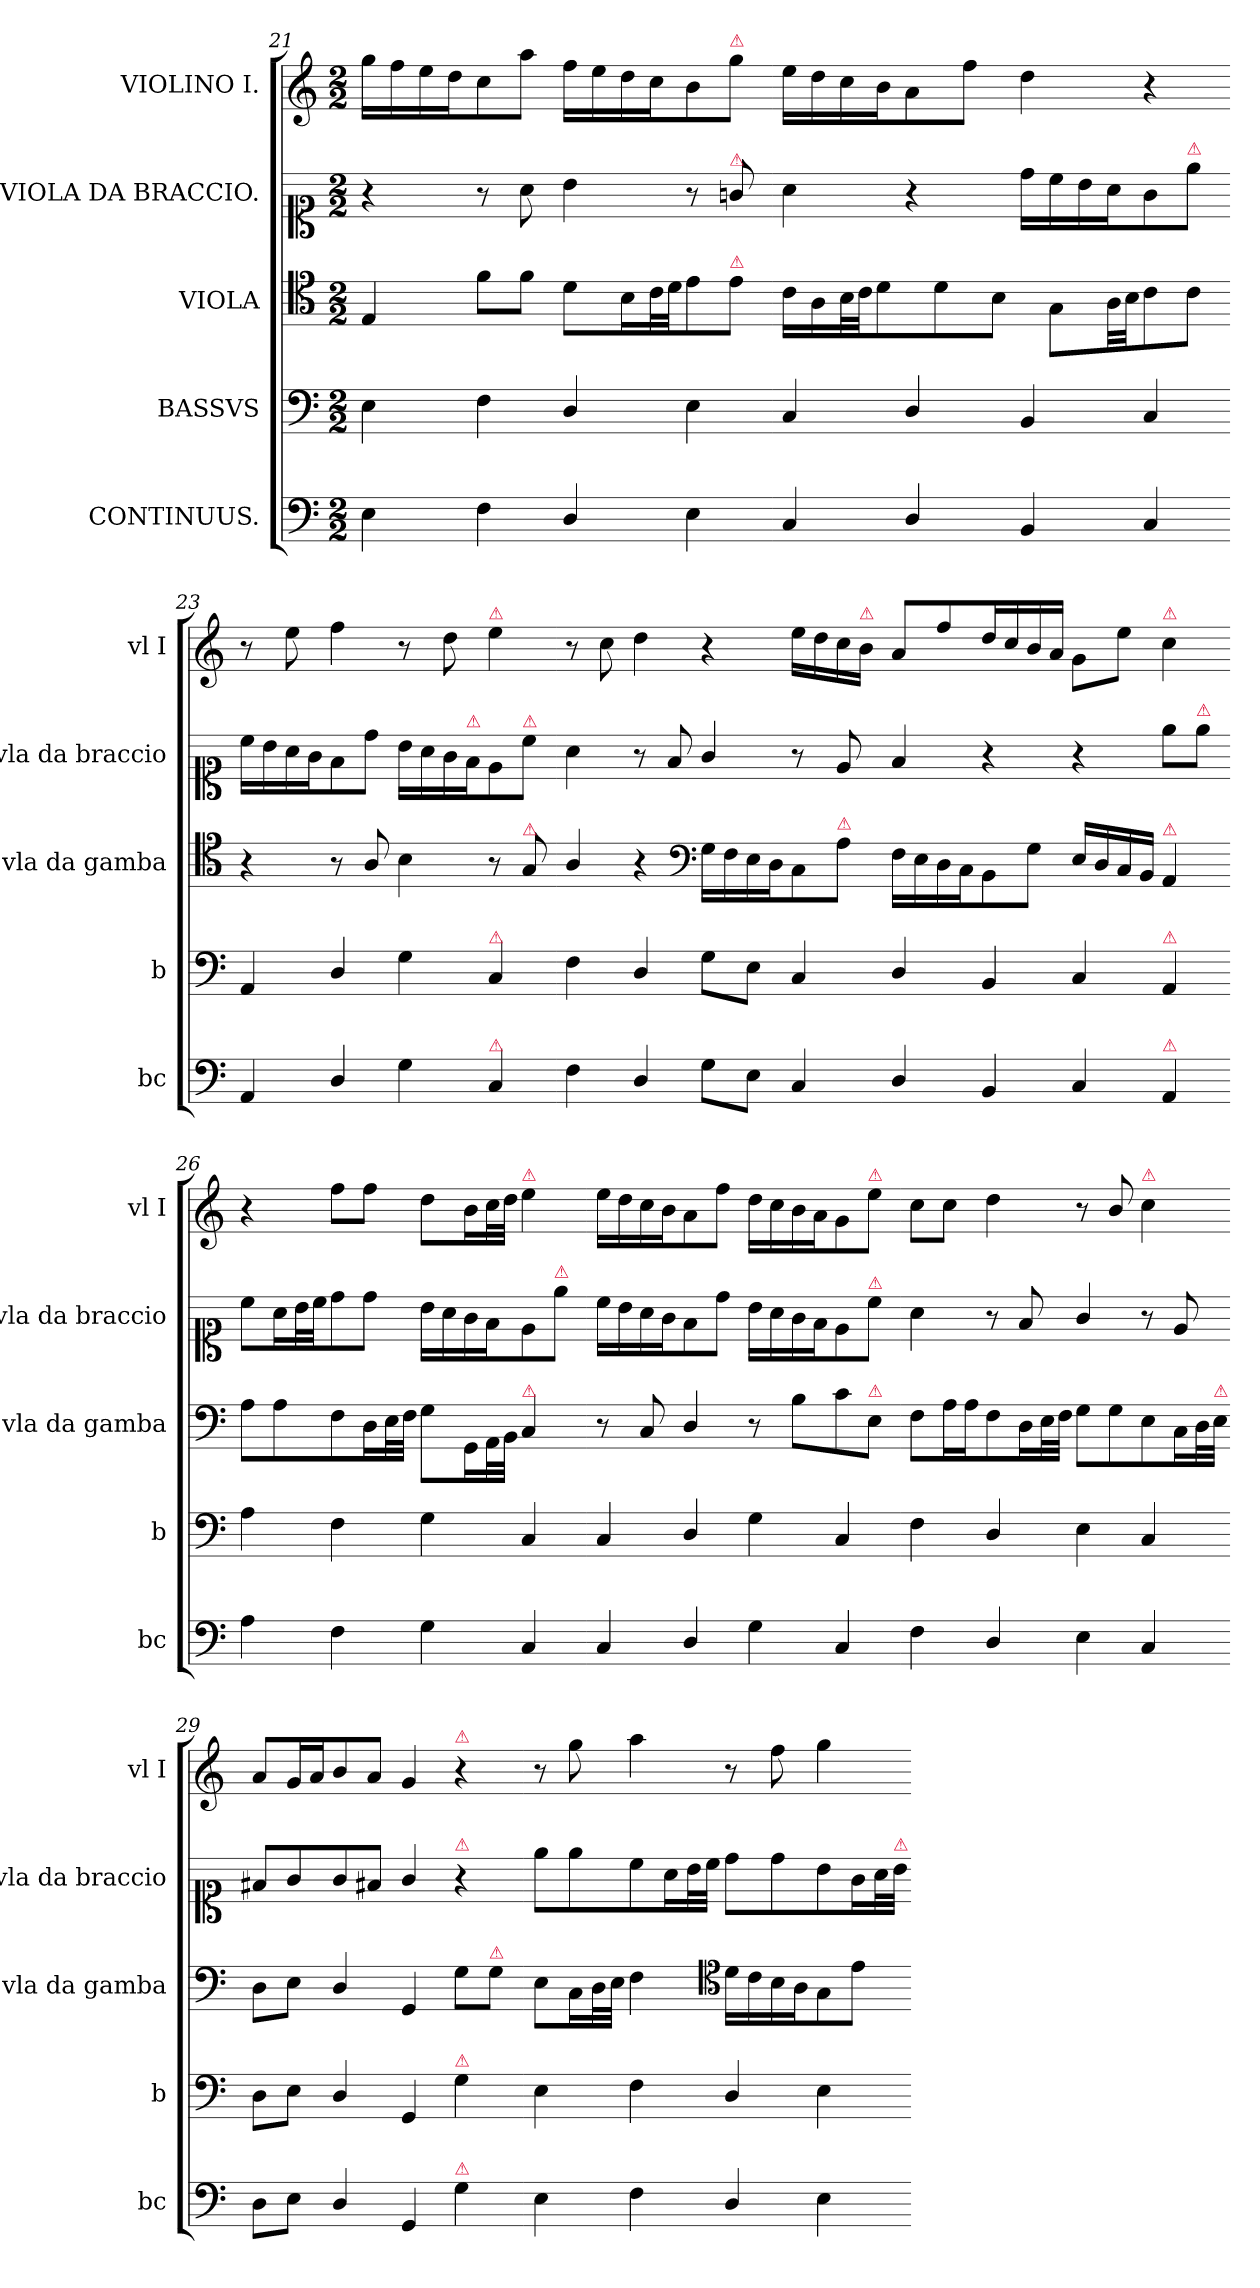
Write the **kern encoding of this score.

**kern	**kern	**kern	**kern	**kern
*part5	*part4	*part3	*part2	*part1
*staff5	*staff4	*staff3	*staff2	*staff1
*I"CONTINUUS.	*I"BASSVS	*I"VIOLA	*I"VIOLA DA BRACCIO.	*I"VIOLINO I.
*I'bc	*I'b	*I'vla da gamba	*I'vla da braccio	*I'vl I
*clefF4	*clefF4	*clefC4	*clefC1	*clefG2
*k[]	*k[]	*k[]	*k[]	*k[]
*a:	*a:	*a:	*a:	*a:
*M2/2	*M2/2	*M2/2	*M2/2	*M2/2
=21	=21	=21	=21	=21
4E\	4E\	4E/	4r	16gg\LL
.	.	.	.	16ff\
.	.	.	.	16ee\
.	.	.	.	16dd\J
4F\	4F\	8f\L	8r	8cc\
.	.	8f\J	8a\	8aa\J
4D/	4D/	8d\L	4b\	16ff\LL
.	.	.	.	16ee\
.	.	16B\L	.	16dd\
.	.	32c\L	.	16cc\J
.	.	32d\JJ	.	.
4E\	4E\	8e\	8r	8b\
!	!	!	!	!LO:TX:a:color=crimson:t=⚠
!	!	!	!LO:TX:a:color=crimson:t=⚠	!
!	!	!LO:TX:a:color=crimson:t=⚠	!	!
.	.	8e\J	8gn/	8gg\J
=22-	=22-	=22-	=22-	=22-
4C/	4C/	16c\LL	4a\	16ee\LL
.	.	16A\	.	16dd\
.	.	32B\L	.	16cc\
.	.	32c\JJ	.	.
.	.	8d\	.	16b\J
4D/	4D/	.	4r	8a\
.	.	8d\	.	.
.	.	.	.	8ff\J
.	.	8B\J	.	.
4BB/	4BB/	.	16dd\LL	4dd\
.	.	8G\L	16cc\	.
.	.	.	16b\	.
.	.	32A\LL	16a\J	.
.	.	32B\JJ	.	.
4C/	4C/	8c\	8g\	4r
!	!	!	!LO:TX:a:color=crimson:t=⚠	!
.	.	8c\J	8ee\J	.
=23-	=23-	=23-	=23-	=23-
4AA/	4AA/	4r	16cc\LL	8r
.	.	.	16b\	.
.	.	.	16a\	8ee\
.	.	.	16g\J	.
4D/	4D/	8r	8f\	4ff\
.	.	8A/	8dd\J	.
4G\	4G\	4B\	16b\LL	8r
.	.	.	16a\	.
.	.	.	16g\	8dd\
!	!	!	!LO:TX:a:color=crimson:t=⚠	!
.	.	.	16f\J	.
!	!	!	!	!LO:TX:a:color=crimson:t=⚠
!	!LO:TX:a:color=crimson:t=⚠	!	!	!
!LO:TX:a:color=crimson:t=⚠	!	!	!	!
4C/	4C/	8r	8e\	4ee\
!	!	!	!LO:TX:a:color=crimson:t=⚠	!
!	!	!LO:TX:a:color=crimson:t=⚠	!	!
.	.	8G/	8cc\J	.
=24-	=24-	=24-	=24-	=24-
4F\	4F\	4A/	4a\	8r
.	.	.	.	8cc\
4D/	4D/	4r	8r	4dd\
.	.	.	8f/	.
*	*	*clefF4	*	*
8G\L	8G\L	16G\LL	4g/	4r
.	.	16F\	.	.
8E\J	8E\J	16E\	.	.
.	.	16D\J	.	.
4C/	4C/	8C\	8r	16ee\LL
.	.	.	.	16dd\
!	!	!LO:TX:a:color=crimson:t=⚠	!	!
.	.	8A\J	8e/	16cc\
!	!	!	!	!LO:TX:a:color=crimson:t=⚠
.	.	.	.	16b\JJ
=25-	=25-	=25-	=25-	=25-
4D/	4D/	16F\LL	4f/	8a/L
.	.	16E\	.	.
.	.	16D\	.	8ff/
.	.	16C\J	.	.
4BB/	4BB/	8BB\	4r	16dd/L
.	.	.	.	16cc/
.	.	8G\J	.	16b/
.	.	.	.	16a/JJ
4C/	4C/	16E/LL	4r	8g\L
.	.	16D/	.	.
.	.	16C/	.	8ee\J
.	.	16BB/JJ	.	.
!	!	!	!	!LO:TX:a:color=crimson:t=⚠
!	!	!LO:TX:a:color=crimson:t=⚠	!	!
!	!LO:TX:a:color=crimson:t=⚠	!	!	!
!LO:TX:a:color=crimson:t=⚠	!	!	!	!
4AA/	4AA/	4AA/	8ee\L	4cc\
!	!	!	!LO:TX:a:color=crimson:t=⚠	!
.	.	.	8ee\J	.
=26-	=26-	=26-	=26-	=26-
4A\	4A\	8A\L	8cc\L	4r
.	.	8A\	16a\L	.
.	.	.	32b\L	.
.	.	.	32cc\JJ	.
4F\	4F\	8F\	8dd\	8ff\L
.	.	16D\L	8dd\J	8ff\J
.	.	32E\L	.	.
.	.	32F\JJJ	.	.
4G\	4G\	8G\L	16b\LL	8dd\L
.	.	.	16a\	.
.	.	16GG\L	16g\	16b\L
.	.	32AA\L	16f\J	32cc\L
.	.	32BB\JJJ	.	32dd\JJJ
!	!	!	!	!LO:TX:a:color=crimson:t=⚠
!	!	!LO:TX:a:color=crimson:t=⚠	!	!
4C/	4C/	4C/	8e\	4ee\
!	!	!	!LO:TX:a:color=crimson:t=⚠	!
.	.	.	8ee\J	.
=27-	=27-	=27-	=27-	=27-
4C/	4C/	8r	16cc\LL	16ee\LL
.	.	.	16b\	16dd\
.	.	8C/	16a\	16cc\
.	.	.	16g\J	16b\J
4D/	4D/	4D/	8f\	8a\
.	.	.	8dd\J	8ff\J
4G\	4G\	8r	16b\LL	16dd\LL
.	.	.	16a\	16cc\
.	.	8B\L	16g\	16b\
.	.	.	16f\J	16a\J
4C/	4C/	8c\	8e\	8g\
!	!	!	!	!LO:TX:a:color=crimson:t=⚠
!	!	!	!LO:TX:a:color=crimson:t=⚠	!
!	!	!LO:TX:a:color=crimson:t=⚠	!	!
.	.	8E\J	8cc\J	8ee\J
=28-	=28-	=28-	=28-	=28-
4F\	4F\	8F\L	4a\	8cc\L
.	.	16A\L	.	8cc\J
.	.	16A\J	.	.
4D/	4D/	8F\	8r	4dd\
.	.	16D\L	8f/	.
.	.	32E\L	.	.
.	.	32F\JJJ	.	.
4E\	4E\	8G\L	4g/	8r
.	.	8G\	.	8b/
!	!	!	!	!LO:TX:a:color=crimson:t=⚠
4C/	4C/	8E\	8r	4cc\
.	.	16C\L	8e/	.
.	.	32D\L	.	.
!	!	!LO:TX:a:color=crimson:t=⚠	!	!
.	.	32E\JJJ	.	.
=29-	=29-	=29-	=29-	=29-
8D\L	8D\L	8D\L	8f#X/L	8a/L
8E\J	8E\J	8E\J	8g/	16g/L
.	.	.	.	16a/J
4D/	4D/	4D/	8g/	8b/
.	.	.	8f#X/J	8a/J
4GG/	4GG/	4GG/	4g/	4g/
!	!	!	!	!LO:TX:a:color=crimson:t=⚠
!	!	!	!LO:TX:a:color=crimson:t=⚠	!
!	!LO:TX:a:color=crimson:t=⚠	!	!	!
!LO:TX:a:color=crimson:t=⚠	!	!	!	!
4G\	4G\	8G\L	4r	4r
!	!	!LO:TX:a:color=crimson:t=⚠	!	!
.	.	8G\J	.	.
=30-	=30-	=30-	=30-	=30-
4E\	4E\	8E\L	8ee\L	8r
.	.	16C\L	8ee\	8gg\
.	.	32D\L	.	.
.	.	32E\JJJ	.	.
4F\	4F\	4F\	8cc\	4aa\
.	.	.	16a\L	.
.	.	.	32b\L	.
.	.	.	32cc\JJJ	.
*	*	*clefC4	*	*
4D/	4D/	16d\LL	8dd\L	8r
.	.	16c\	.	.
.	.	16B\	8dd\	8ff\
.	.	16A\J	.	.
4E\	4E\	8G\	8b\	4gg\
.	.	8e\J	16g\L	.
.	.	.	32a\L	.
!	!	!	!LO:TX:a:color=crimson:t=⚠	!
.	.	.	32b\JJJ	.
=-	=-	=-	=-	=-
*-	*-	*-	*-	*-
